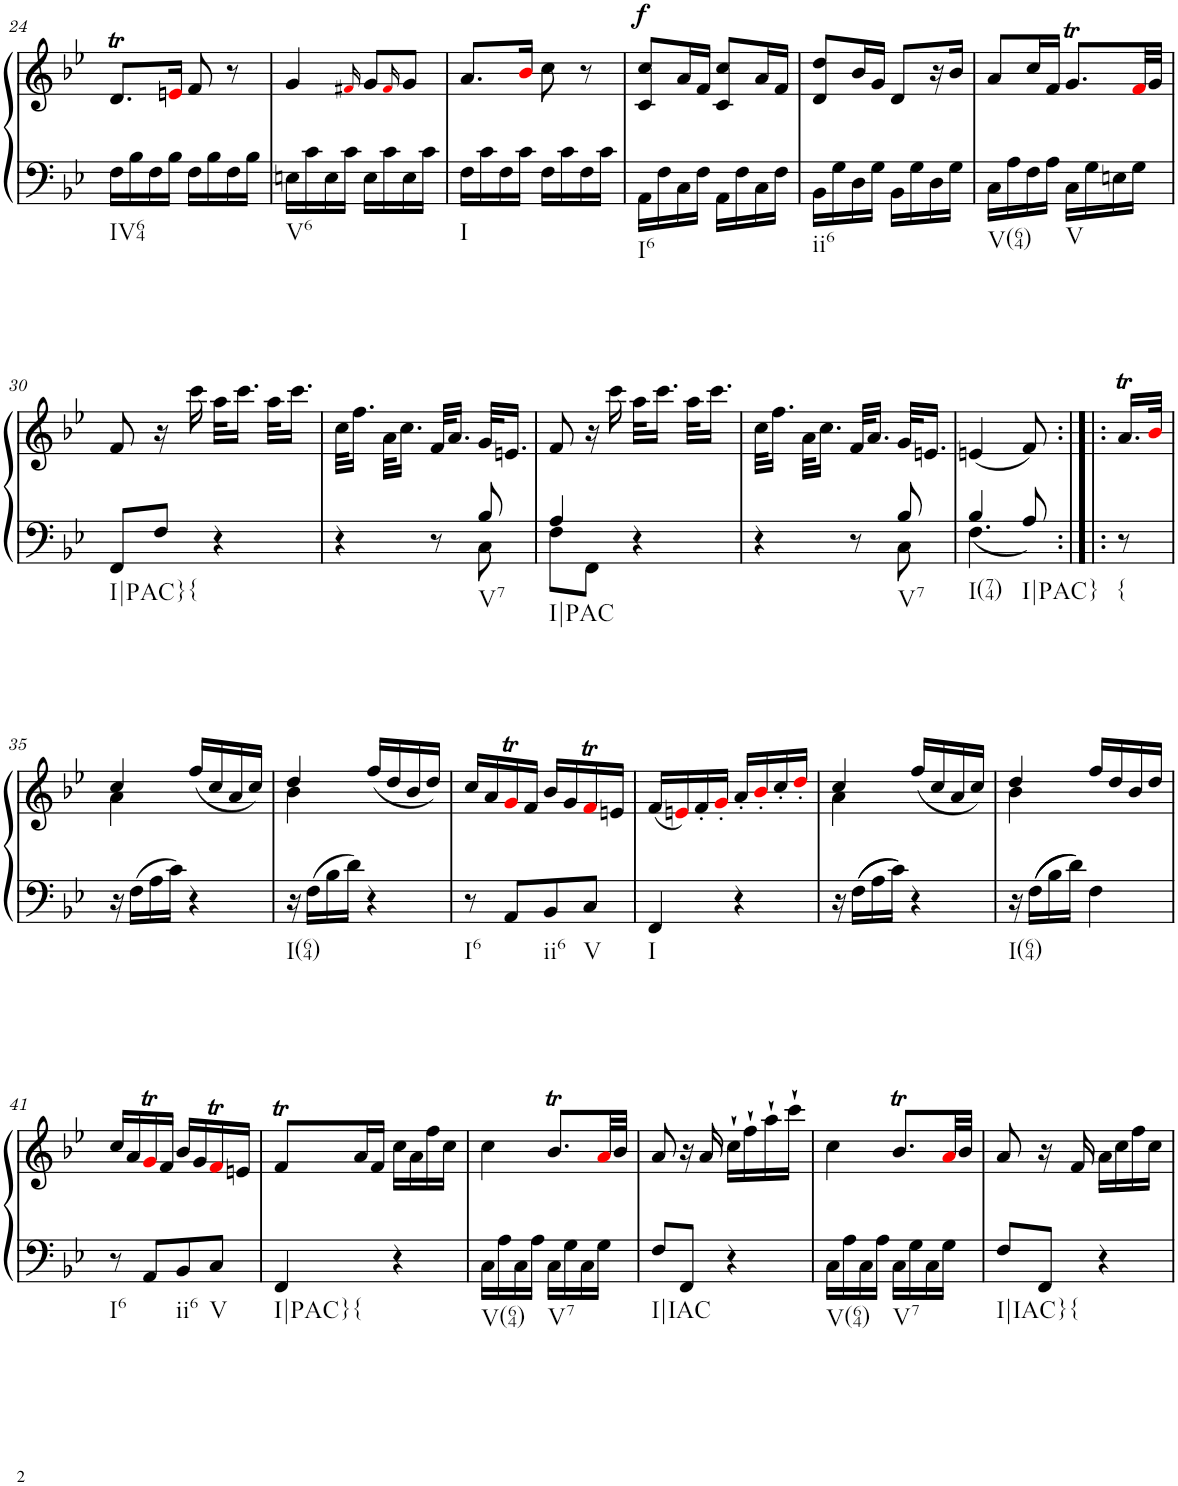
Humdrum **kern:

**kern	**kern	**dynam
*part1	*part1	*part1
*staff2	*staff1	*staff1/2
*I"Piano	*	*
*I'Pno.	*	*
!!LO:PB:g=z
*clefF4	*clefG2	*
*k[b-e-]	*k[b-e-]	*
*M2/4	*M2/4	*
=24	=24	=24
!LO:TX:b:t=IV64	!	!
16F\LL	8.dt/L	.
16B-\	.	.
16F\	.	.
16B-\JJ	16eni/Jk	.
16F\LL	8f/	.
16B-\	.	.
16F\	8r	.
16B-\JJ	.	.
=25	=25	=25
!LO:TX:b:t=V6	!	!
16En\LL	4g/	.
16c\	.	.
16E\	.	.
16c\JJ	.	.
.	16qf#Xi/	.
16E\LL	8g/L	.
16c\	.	.
.	16qf#i/	.
16E\	8g/J	.
16c\JJ	.	.
=26	=26	=26
!LO:TX:b:t=I	!	!
16F\LL	8.a/L	.
16c\	.	.
16F\	.	.
16c\JJ	16b-i/Jk	.
16F\LL	8cc\	.
16c\	.	.
16F\	8r	.
16c\JJ	.	.
=27	=27	=27
*	*^	*
!LO:TX:b:t=I6	!	!	!
!	!	!	!LO:DY:a
16AA\LL	4c/	8cc/L	f
16F\	.	.	.
16C\	.	16a/L	.
16F\JJ	.	16f/JJ	.
16AA\LL	4c/	8cc/L	.
16F\	.	.	.
16C\	.	16a/L	.
16F\JJ	.	16f/JJ	.
=28	=28	=28	=28
!LO:TX:b:t=ii6	!	!	!
16BB-\LL	4d/	8dd/L	.
16G\	.	.	.
16D\	.	16b-/L	.
16G\JJ	.	16g/JJ	.
16BB-\LL	8d/L	4ryy	.
16G\	.	.	.
16D\	16r	.	.
16G\JJ	16b-/JJ	.	.
*	*v	*v	*
=29	=29	=29
!LO:TX:b:t=V(64)	!	!
16C\LL	8a/L	.
16A\	.	.
16F\	16cc/L	.
16A\JJ	16f/JJ	.
!LO:TX:b:t=V	!	!
16C\LL	8.gT/L	.
16G\	.	.
16En\	.	.
16G\JJ	32fi/LL	.
.	32g/JJJ	.
!!LO:LB:g=z
=30	=30	=30
!LO:TX:b:t=I|PAC}	!	!
8FF/L	8f/	.
!LO:TX:b:t={	!	!
8F/J	16r	.
.	16ccc\	.
4r	32aa\KLL	.
.	16.ccc\JJ	.
.	32aa\KLL	.
.	16.ccc\JJ	.
=31	=31	=31
*^	*	*
4r	4.ryy	32cc\KLL	.
.	.	16.ff\JJ	.
.	.	32a\KLL	.
.	.	16.cc\JJ	.
8r	.	32f/KLL	.
.	.	16.a/JJ	.
!LO:TX:b:t=V7	!	!	!
8C\	8B-/	32g/KLL	.
.	.	16.en/JJ	.
=32	=32	=32	=32
!LO:TX:b:t=I|PAC	!	!	!
8F\L	4A/	8f/	.
8FF\J	.	16r	.
.	.	16ccc\	.
4r	4ryy	32aa\KLL	.
.	.	16.ccc\JJ	.
.	.	32aa\KLL	.
.	.	16.ccc\JJ	.
=33	=33	=33	=33
4r	4.ryy	32cc\KLL	.
.	.	16.ff\JJ	.
.	.	32a\KLL	.
.	.	16.cc\JJ	.
8r	.	32f/KLL	.
.	.	16.a/JJ	.
!LO:TX:b:t=V7	!	!	!
8C\	8B-/	32g/KLL	.
.	.	16.en/JJ	.
=34	=34	=34	=34
!LO:TX:b:t=I(74)	!	!	!
!LO:TX:b:t=I|PAC}	!	!	!
4.F\	4B-/	(4en/	.
.	8A/	8f/)	.
=34X1:|!|:	=34X1:|!|:	=34X1:|!|:	=34X1:|!|:
!LO:TX:b:t={	!	!	!
*v	*v	*	*
8r	16.at/LL	.
.	32b-i/JJk	.
!!LO:LB:g=z
=35	=35	=35
*	*^	*
16r	4cc/	4a\	.
16F\LL	.	.	.
16A\	.	.	.
16c\JJ	.	.	.
4r	(<16ff/LL	4ryy	.
.	16cc/	.	.
.	16a/	.	.
.	16cc/JJ)	.	.
=36	=36	=36	=36
!LO:TX:b:t=I(64)	!	!	!
16r	4dd/	4b-\	.
16F\LL	.	.	.
16B-\	.	.	.
16d\JJ	.	.	.
4r	(<16ff/LL	4ryy	.
.	16dd/	.	.
.	16b-/	.	.
.	16dd/JJ)	.	.
*	*v	*v	*
=37	=37	=37
!LO:TX:b:t=I6	!	!
8r	16cc/LL	.
.	16a/	.
8AA/L	16gTi/	.
.	16f/JJ	.
!LO:TX:b:t=ii6	!	!
8BB-/	16b-/LL	.
.	16g/	.
!LO:TX:b:t=V	!	!
8C/J	16fTi/	.
.	16en/JJ	.
=38	=38	=38
!LO:TX:b:t=I	!	!
4FF/	(16f/LL	.
.	16eni/)	.
.	16f'</	.
.	16g'<i/JJ	.
4r	16a'</LL	.
.	16b-'<i/	.
.	16cc'</	.
.	16dd'<i/JJ	.
=39	=39	=39
*	*^	*
16r	4cc/	4a\	.
16F\LL	.	.	.
16A\	.	.	.
16c\JJ	.	.	.
4r	(<16ff/LL	4ryy	.
.	16cc/	.	.
.	16a/	.	.
.	16cc/JJ)	.	.
=40	=40	=40	=40
!LO:TX:b:t=I(64)	!	!	!
16r	4dd/	4b-\	.
16F\LL	.	.	.
16B-\	.	.	.
16d\JJ	.	.	.
4F\	16ff/LL	4ryy	.
.	16dd/	.	.
.	16b-/	.	.
.	16dd/JJ	.	.
*	*v	*v	*
!!LO:LB:g=z
=41	=41	=41
!LO:TX:b:t=I6	!	!
8r	16cc/LL	.
.	16a/	.
8AA/L	16gTi/	.
.	16f/JJ	.
!LO:TX:b:t=ii6	!	!
8BB-/	16b-/LL	.
.	16g/	.
!LO:TX:b:t=V	!	!
8C/J	16fTi/	.
.	16en/JJ	.
=42	=42	=42
!LO:TX:b:t=I|PAC}	!	!
!LO:TX:b:t={	!	!
4FF/	8fT/L	.
.	16a/L	.
.	16f/JJ	.
4r	16cc\LL	.
.	16a\	.
.	16ff\	.
.	16cc\JJ	.
=43	=43	=43
!LO:TX:b:t=V(64)	!	!
16C\LL	4cc\	.
16A\	.	.
16C\	.	.
16A\JJ	.	.
!LO:TX:b:t=V7	!	!
16C\LL	8.b-T/L	.
16G\	.	.
16C\	.	.
16G\JJ	32ai/LL	.
.	32b-/JJJ	.
=44	=44	=44
!LO:TX:b:t=I|IAC	!	!
8F/L	8a/	.
8FF/J	16r	.
.	16a/	.
4r	16cc`\LL	.
.	16ff`\	.
.	16aa`\	.
.	16ccc`\JJ	.
=45	=45	=45
!LO:TX:b:t=V(64)	!	!
16C\LL	4cc\	.
16A\	.	.
16C\	.	.
16A\JJ	.	.
!LO:TX:b:t=V7	!	!
16C\LL	8.b-T/L	.
16G\	.	.
16C\	.	.
16G\JJ	32ai/LL	.
.	32b-/JJJ	.
=46	=46	=46
!LO:TX:b:t=I|IAC}	!	!
8F/L	8a/	.
!LO:TX:b:t={	!	!
8FF/J	16r	.
.	16f/	.
4r	16a\LL	.
.	16cc\	.
.	16ff\	.
.	16cc\JJ	.
=	=	=
*-	*-	*-
